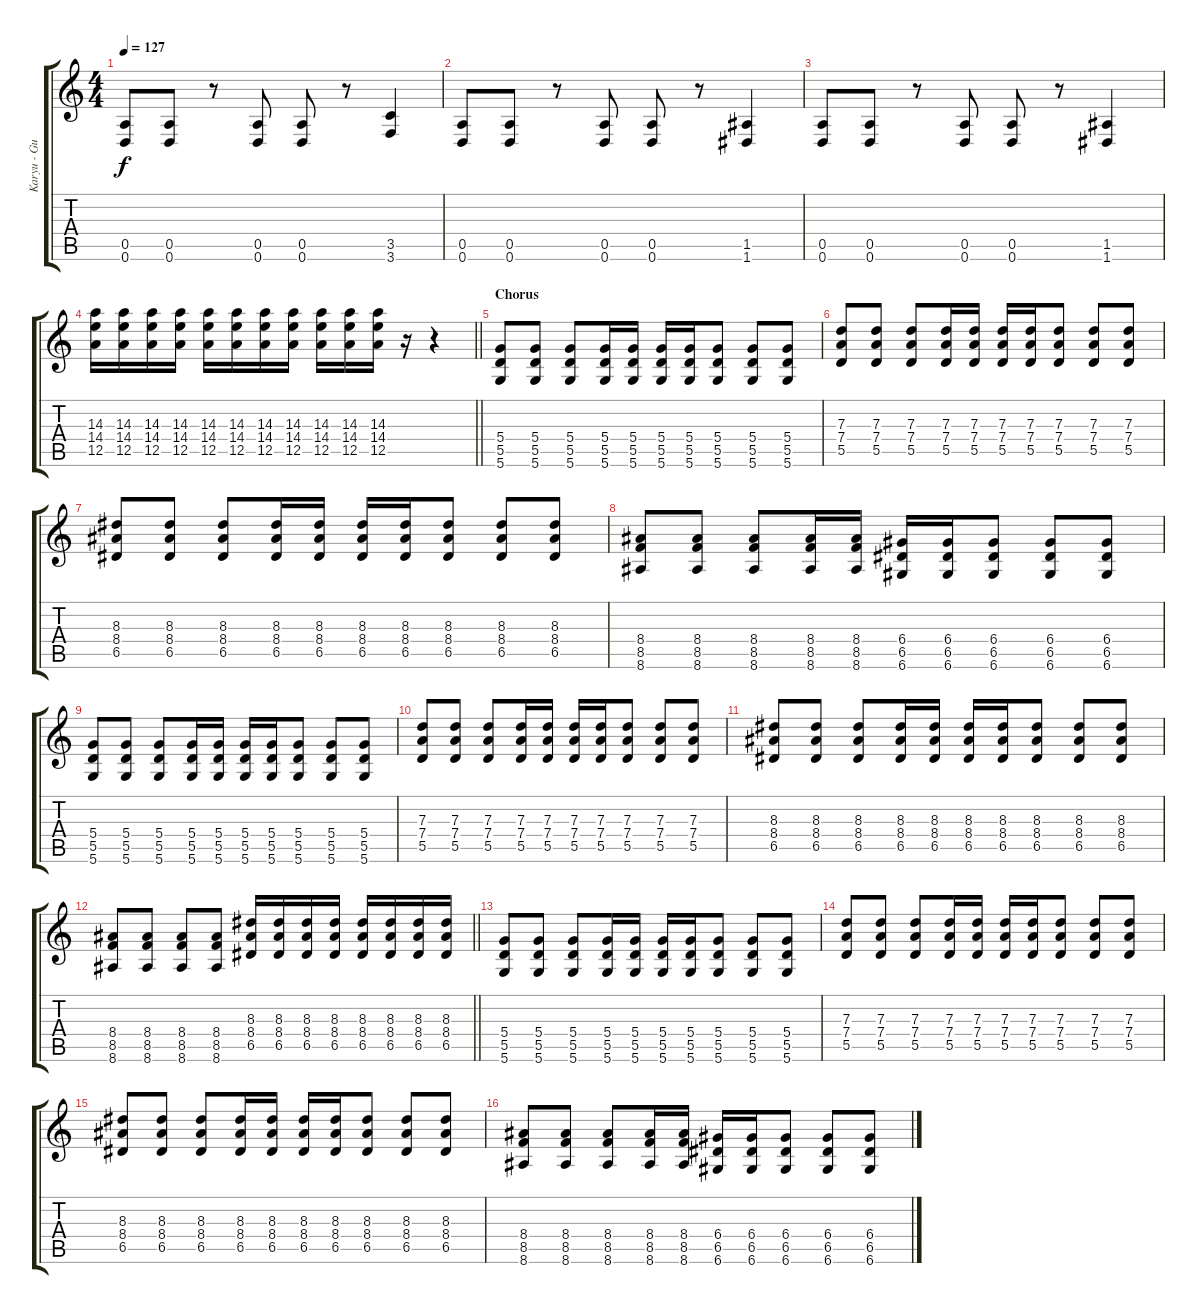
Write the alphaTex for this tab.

\track ("Karyu - Guitar 2" "Karyu - Gu") {instrument distortionguitar}
\staff {score tabs}
\tuning (E4 B3 G3 D3 A2 D2) {hide}
\ts (4 4)
\tempo 127
\clef g2
\ks c
(0.5 0.6).8{dy f} (0.5 0.6).8 r.8 (0.5 0.6).8 (0.5 0.6).8 r.8 (3.5 3.6).4 |
(0.5 0.6).8 (0.5 0.6).8 r.8 (0.5 0.6).8 (0.5 0.6).8 r.8 (1.5 1.6).4 |
(0.5 0.6).8 (0.5 0.6).8 r.8 (0.5 0.6).8 (0.5 0.6).8 r.8 (1.5 1.6).4 |
\barLineRight lightlight
(14.3 14.4 12.5).16 (14.3 14.4 12.5).16 (14.3 14.4 12.5).16 (14.3 14.4 12.5).16 (14.3 14.4 12.5).16 (14.3 14.4 12.5).16 (14.3 14.4 12.5).16 (14.3 14.4 12.5).16 (14.3 14.4 12.5).16 (14.3 14.4 12.5).16 (14.3 14.4 12.5).16 r.16 r.4 |
\section ("" "Chorus")
(5.4 5.5 5.6).8 (5.4 5.5 5.6).8 (5.4 5.5 5.6).8 (5.4 5.5 5.6).16 (5.4 5.5 5.6).16 (5.4 5.5 5.6).16 (5.4 5.5 5.6).16 (5.4 5.5 5.6).8 (5.4 5.5 5.6).8 (5.4 5.5 5.6).8 |
(7.3 7.4 5.5).8 (7.3 7.4 5.5).8 (7.3 7.4 5.5).8 (7.3 7.4 5.5).16 (7.3 7.4 5.5).16 (7.3 7.4 5.5).16 (7.3 7.4 5.5).16 (7.3 7.4 5.5).8 (7.3 7.4 5.5).8 (7.3 7.4 5.5).8 |
(8.3 8.4 6.5).8 (8.3 8.4 6.5).8 (8.3 8.4 6.5).8 (8.3 8.4 6.5).16 (8.3 8.4 6.5).16 (8.3 8.4 6.5).16 (8.3 8.4 6.5).16 (8.3 8.4 6.5).8 (8.3 8.4 6.5).8 (8.3 8.4 6.5).8 |
(8.4 8.5 8.6).8 (8.4 8.5 8.6).8 (8.4 8.5 8.6).8 (8.4 8.5 8.6).16 (8.4 8.5 8.6).16 (6.4 6.5 6.6).16 (6.4 6.5 6.6).16 (6.4 6.5 6.6).8 (6.4 6.5 6.6).8 (6.4 6.5 6.6).8 |
(5.4 5.5 5.6).8 (5.4 5.5 5.6).8 (5.4 5.5 5.6).8 (5.4 5.5 5.6).16 (5.4 5.5 5.6).16 (5.4 5.5 5.6).16 (5.4 5.5 5.6).16 (5.4 5.5 5.6).8 (5.4 5.5 5.6).8 (5.4 5.5 5.6).8 |
(7.3 7.4 5.5).8 (7.3 7.4 5.5).8 (7.3 7.4 5.5).8 (7.3 7.4 5.5).16 (7.3 7.4 5.5).16 (7.3 7.4 5.5).16 (7.3 7.4 5.5).16 (7.3 7.4 5.5).8 (7.3 7.4 5.5).8 (7.3 7.4 5.5).8 |
(8.3 8.4 6.5).8 (8.3 8.4 6.5).8 (8.3 8.4 6.5).8 (8.3 8.4 6.5).16 (8.3 8.4 6.5).16 (8.3 8.4 6.5).16 (8.3 8.4 6.5).16 (8.3 8.4 6.5).8 (8.3 8.4 6.5).8 (8.3 8.4 6.5).8 |
\barLineRight lightlight
(8.4 8.5 8.6).8 (8.4 8.5 8.6).8 (8.4 8.5 8.6).8 (8.4 8.5 8.6).8 (8.3 8.4 6.5).16 (8.3 8.4 6.5).16 (8.3 8.4 6.5).16 (8.3 8.4 6.5).16 (8.3 8.4 6.5).16 (8.3 8.4 6.5).16 (8.3 8.4 6.5).16 (8.3 8.4 6.5).16 |
\section ("" "")
(5.4 5.5 5.6).8 (5.4 5.5 5.6).8 (5.4 5.5 5.6).8 (5.4 5.5 5.6).16 (5.4 5.5 5.6).16 (5.4 5.5 5.6).16 (5.4 5.5 5.6).16 (5.4 5.5 5.6).8 (5.4 5.5 5.6).8 (5.4 5.5 5.6).8 |
(7.3 7.4 5.5).8 (7.3 7.4 5.5).8 (7.3 7.4 5.5).8 (7.3 7.4 5.5).16 (7.3 7.4 5.5).16 (7.3 7.4 5.5).16 (7.3 7.4 5.5).16 (7.3 7.4 5.5).8 (7.3 7.4 5.5).8 (7.3 7.4 5.5).8 |
(8.3 8.4 6.5).8 (8.3 8.4 6.5).8 (8.3 8.4 6.5).8 (8.3 8.4 6.5).16 (8.3 8.4 6.5).16 (8.3 8.4 6.5).16 (8.3 8.4 6.5).16 (8.3 8.4 6.5).8 (8.3 8.4 6.5).8 (8.3 8.4 6.5).8 |
(8.4 8.5 8.6).8 (8.4 8.5 8.6).8 (8.4 8.5 8.6).8 (8.4 8.5 8.6).16 (8.4 8.5 8.6).16 (6.4 6.5 6.6).16 (6.4 6.5 6.6).16 (6.4 6.5 6.6).8 (6.4 6.5 6.6).8 (6.4 6.5 6.6).8
